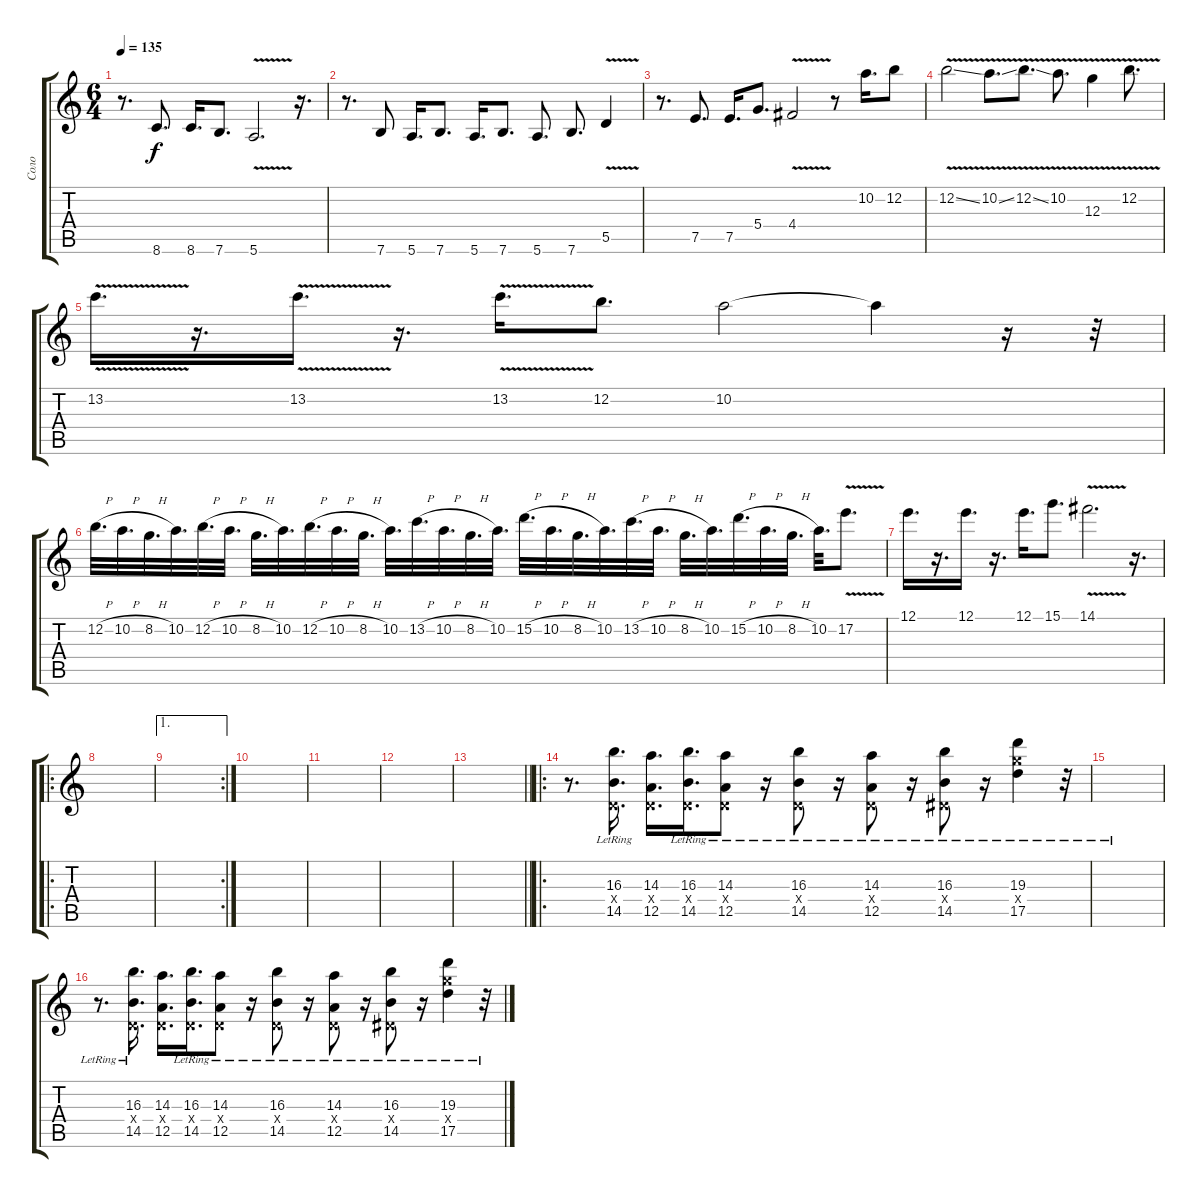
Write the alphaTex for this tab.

\track ("Соло" "Соло") {instrument distortionguitar}
\staff {score tabs}
\tuning (E4 B3 G3 D3 A2 E2) {hide}
\ts (6 4)
\tempo 135
\clef g2
\ks c
r.8{d dy f} 8.6.8{d} 8.6.16{d} 7.6.8{d} 5.6{v}.2{d} r.16{d} |
r.8{d} 7.6.8 5.6.16{d} 7.6.8{d} 5.6.16{d} 7.6.8{d} 5.6.8{d} 7.6.8{d} 5.5{v}.4 |
r.8{d} 7.5.8{d} 7.5.16{d} 5.4.8{d} 4.4{v}.2 r.8 10.2.16{d} 12.2.8 |
12.2{v ss}.2 10.2{v ss}.8{d} 12.2{v ss}.8{d} 10.2{v}.8{d} 12.3{v}.4 12.2{v}.8{d} |
13.2{v}.16{d} r.16{d} 13.2{v}.16{d} r.16{d} 13.2{v}.16{d} 12.2.8{d} 10.2.2 10.2{t}.4 r.16 r.32 |
12.2{h}.32{d} 10.2{h}.32{d} 8.2{h}.32{d} 10.2.32{d} 12.2{h}.32{d} 10.2{h}.32{d} 8.2{h}.32{d} 10.2.32{d} 12.2{h}.32{d} 10.2{h}.32{d} 8.2{h}.32{d} 10.2.32{d} 13.2{h}.32{d} 10.2{h}.32{d} 8.2{h}.32{d} 10.2.32{d} 15.2{h}.32{d} 10.2{h}.32{d} 8.2{h}.32{d} 10.2.32{d} 13.2{h}.32{d} 10.2{h}.32{d} 8.2{h}.32{d} 10.2.32{d} 15.2{h}.32{d} 10.2{h}.32{d} 8.2{h}.32{d} 10.2.32{d} 17.2{v}.8{d} |
12.1.16{d} r.16{d} 12.1.16{d} r.16{d} 12.1.16{d} 15.1.8{d} 14.1{v}.2{d} r.16{d} |
\ro
|
\ae 1
\rc 2
|
|
|
|
\barLineRight lightlight
|
\ro
r.8{d} (16.3{lr} 0.4{x} 14.5{lr}).16{d} (14.3 0.4{x} 12.5).16{d} (16.3{lr} 0.4{x} 14.5{lr}).16{d} (14.3{lr} 0.4{x} 12.5{lr}).8 r.16 (16.3{lr} 0.4{x} 14.5{lr}).8 r.16 (14.3{lr} 0.4{x} 12.5{lr}).8 r.16 (16.3{lr} 1.4{x} 14.5{lr}).8 r.16 (19.3{lr} 17.4{x} 17.5{lr}).4 r.32 |
|
r.8{d} (16.3{lr} 0.4{x} 14.5{lr}).16{d} (14.3 0.4{x} 12.5).16{d} (16.3{lr} 0.4{x} 14.5{lr}).16{d} (14.3{lr} 0.4{x} 12.5{lr}).8 r.16 (16.3{lr} 0.4{x} 14.5{lr}).8 r.16 (14.3{lr} 0.4{x} 12.5{lr}).8 r.16 (16.3{lr} 1.4{x} 14.5{lr}).8 r.16 (19.3{lr} 17.4{x} 17.5{lr}).4 r.32
